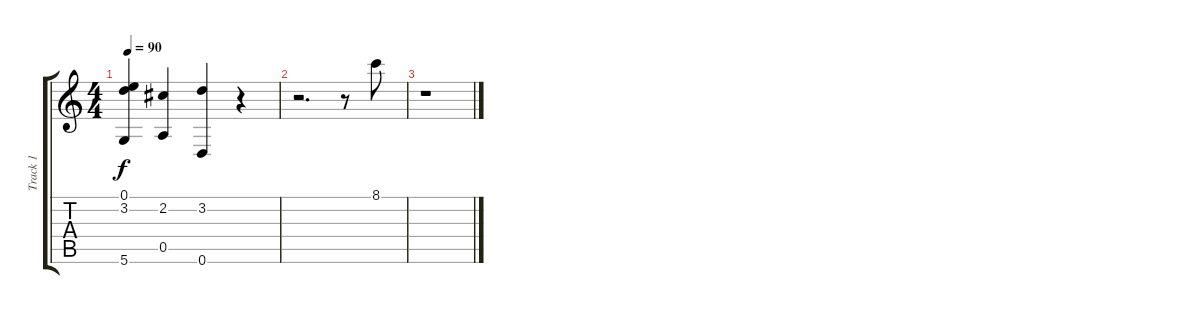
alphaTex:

\track ("Track 1" "Track 1") {instrument acousticguitarsteel}
\staff {score tabs}
\tuning (E4 B3 G3 D3 A2 D2) {hide}
\ts (4 4)
\tempo 90
\clef g2
\ks c
(0.1 3.2 5.6).4{dy f} (2.2 0.5).4 (3.2 0.6).4 r.4 |
r.2{d} r.8 8.1.8 |
r.1
